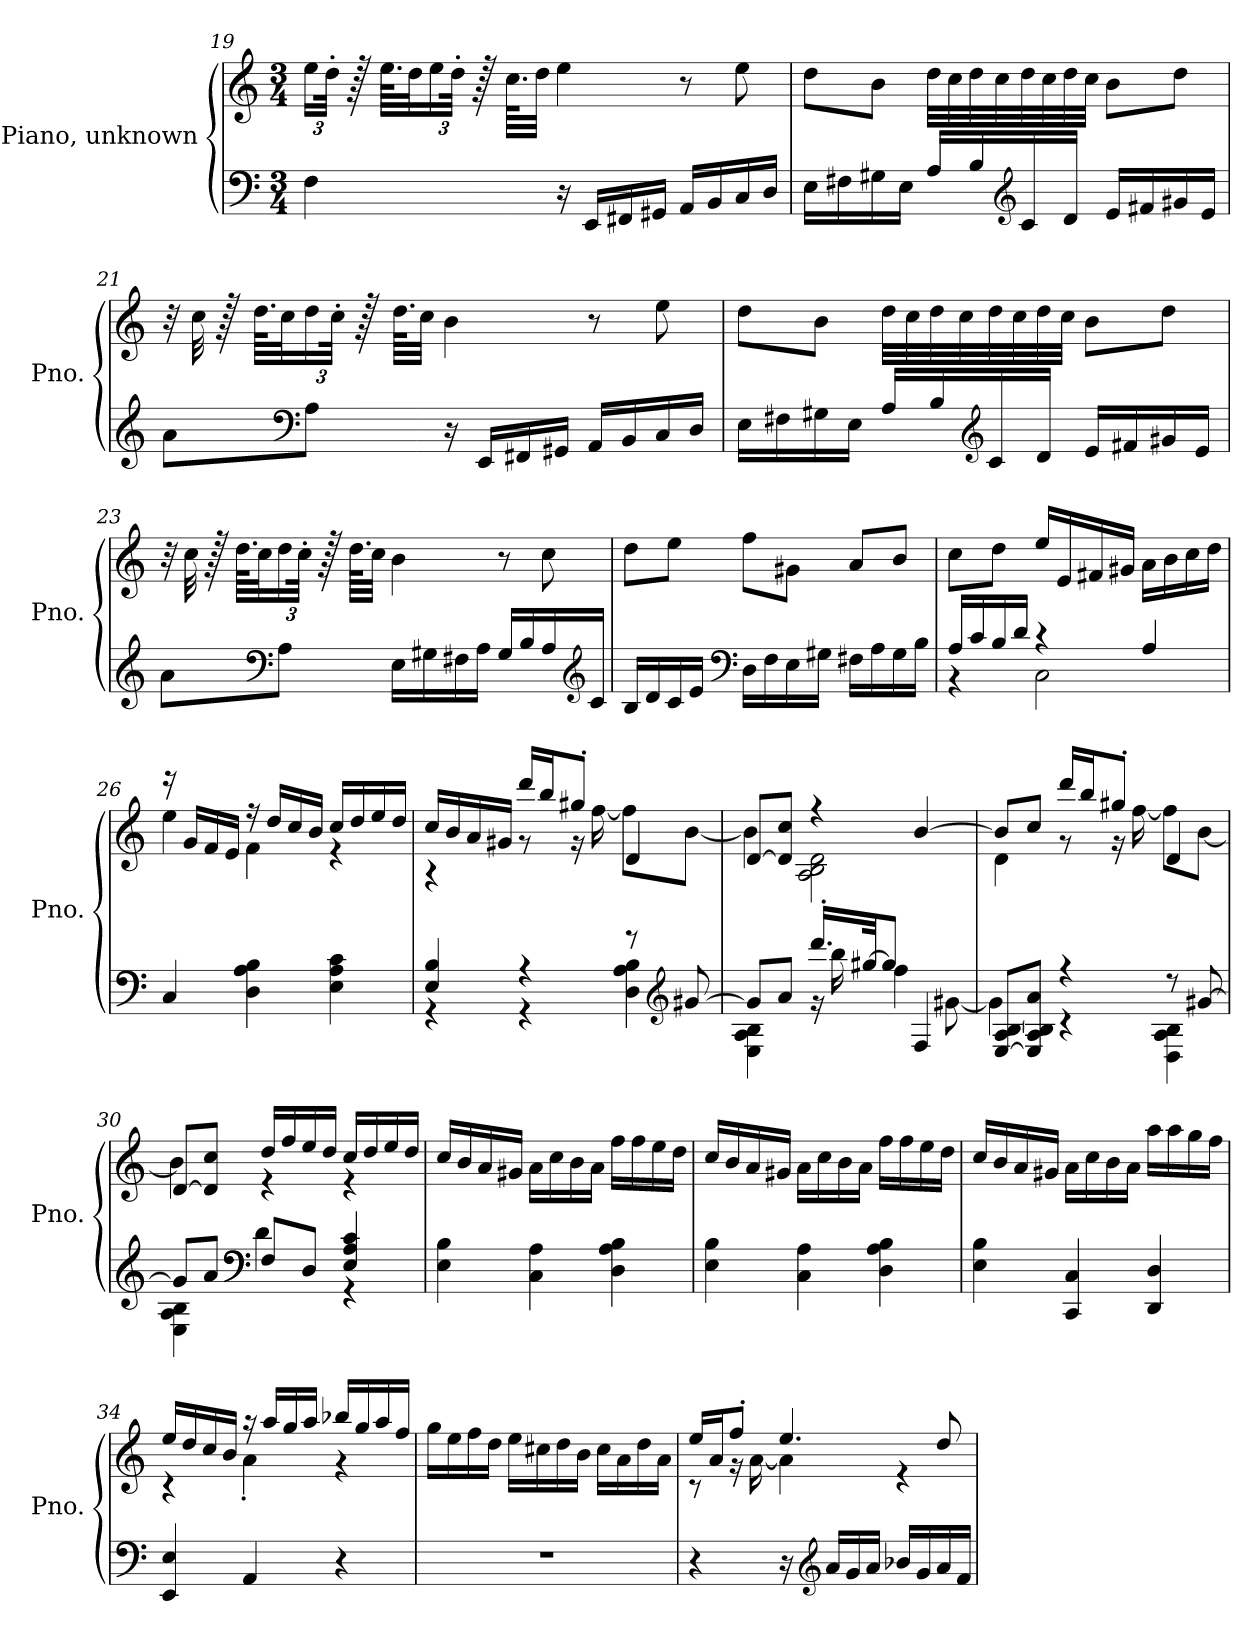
**kern	**kern
*part1	*part1
*staff2	*staff1
*I"Piano, unknown	*
*I'Pno.	*
!!LO:LB:g=z
*clefF4	*clefG2
*k[]	*k[]
*M3/4	*M3/4
*	*Xbrackettup
=19	=19
4F\	24ee\LL
.	48dd'\JJk
.	128r
.	64.ee\KLLL
.	32dd\J
.	24ee\
.	48dd'\JJk
.	128r
.	64.cc\KLLL
.	32dd\JJJ
16r	4ee\
16EE/LL	.
16FF#X/	.
16GG#X/JJ	.
16AA/LL	8r
16BB/	.
16C/	8ee\
16D/JJ	.
=20	=20
16E\LL	8dd\L
16F#X\	.
16G#X\	8b\J
16E\JJ	.
16A/LL	32dd\LLL
.	32cc\
16B/	32dd\
.	32cc\
*clefG2	*
16c/	32dd\
.	32cc\
16d/JJ	32dd\
.	32cc\JJJ
16e/LL	8b\L
16f#X/	.
16g#X/	8dd\J
16e/JJ	.
!!LO:LB:g=z
=21	=21
8a\L	32r
.	32cc\
.	128r
.	64.dd\KLLL
.	32cc\J
*clefF4	*
8A\J	24dd\
.	48cc'\JJk
.	128r
.	64.dd\KLLL
.	32cc\JJJ
16r	4b\
16EE/LL	.
16FF#X/	.
16GG#X/JJ	.
16AA/LL	8r
16BB/	.
16C/	8ee\
16D/JJ	.
=22	=22
16E\LL	8dd\L
16F#X\	.
16G#X\	8b\J
16E\JJ	.
16A/LL	32dd\LLL
.	32cc\
16B/	32dd\
.	32cc\
*clefG2	*
16c/	32dd\
.	32cc\
16d/JJ	32dd\
.	32cc\JJJ
16e/LL	8b\L
16f#X/	.
16g#X/	8dd\J
16e/JJ	.
!!LO:LB:g=z
=23	=23
8a\L	32r
.	32cc\
.	128r
.	64.dd\KLLL
.	32cc\J
*clefF4	*
8A\J	24dd\
.	48cc'\JJk
.	128r
.	64.dd\KLLL
.	32cc\JJJ
16E\LL	4b\
16G#X\	.
16F#X\	.
16A\JJ	.
16G#/LL	8r
16B/	.
16A/	8cc\
*clefG2	*
16c/JJ	.
=24	=24
16B/LL	8dd\L
16d/	.
16c/	8ee\J
16e/JJ	.
*clefF4	*
16D\LL	8ff\L
16F\	.
16E\	8g#X\J
16G#X\JJ	.
16F#X\LL	8a/L
16A\	.
16G#\	8b/J
16B\JJ	.
!!LO:LB:g=z
=25	=25
*^	*
16A/LL	4r	8cc\L
16c/	.	.
16B/	.	8dd\J
16d/JJ	.	.
4r	2C\	16ee/LL
.	.	16e/
.	.	16f#X/
.	.	16g#X/JJ
4A/	.	16a\LL
.	.	16b\
.	.	16cc\
.	.	16dd\JJ
*v	*v	*
=26	=26
*	*^
4C/	16r	4ee\
.	16g/LL	.
.	16f/	.
.	16e/JJ	.
4D\ 4A\ 4B\	16r	4f\
.	16dd/LL	.
.	16cc/	.
.	16b/JJ	.
4E\ 4A\ 4c\	16cc/LL	4r
.	16dd/	.
.	16ee/	.
.	16dd/JJ	.
=27	=27	=27
*^	*	*
4E/ 4B/	4r	16cc/LL	4r
.	.	16b/	.
.	.	16a/	.
.	.	16g#X/JJ	.
4r	4r	16ddd/LL	8r
.	.	16bb/J	.
.	.	8gg#X'/J	16r
.	.	.	[16ff\
8r	4D\ 4A\ 4B\	4d/	8ff\L]
*clefG2	*	*	*
[8g#X/	.	.	[8b\J
!!LO:LB:g=z	!!
=28	=28	=28	=28
8g#/L]	4E\ 4A\ 4B\	[8d/L	4b\]
8a/J	.	8d/] 8cc/J	.
16.ddd'/LL	16r	4r	2A\ 2B\ 2d\
.	16bb\	.	.
[32gg#X/JK	.	.	.
8gg#/J]	4ff\	.	.
4F/	.	[4b/	.
.	[8g#X\	.	.
=29	=29	=29	=29
[8E/ [8A/ [8B/L	4g#\]	8b/L]	4d\
8E/] 8A/] 8B/] 8a/J	.	8cc/J	.
4r	4r	16ddd/LL	8r
.	.	16bb/J	.
.	.	8gg#X'/J	16r
.	.	.	[16ff\
8r	4D\ 4A\ 4B\	4d/	8ff\L]
[8g#X/	.	.	[8b\J
=30	=30	=30	=30
8g#/L]	4E\ 4A\ 4B\	[8d/L	4b\]
8a/J	.	8d/] 8cc/J	.
*clefF4	*	*	*
8F/L	4d\	16dd/LL	4r
.	.	16ff/	.
8D/J	.	16ee/	.
.	.	16dd/JJ	.
4E/ 4A/ 4c/	4r	16cc/LL	4r
.	.	16dd/	.
.	.	16ee/	.
.	.	16dd/JJ	.
*v	*v	*	*
*	*v	*v
!!LO:PB:g=z
=31	=31
4E\ 4B\	16cc/LL
.	16b/
.	16a/
.	16g#X/JJ
4C\ 4A\	16a\LL
.	16cc\
.	16b\
.	16a\JJ
4D\ 4A\ 4B\	16ff\LL
.	16ff\
.	16ee\
.	16dd\JJ
=32	=32
4E\ 4B\	16cc/LL
.	16b/
.	16a/
.	16g#X/JJ
4C\ 4A\	16a\LL
.	16cc\
.	16b\
.	16a\JJ
4D\ 4A\ 4B\	16ff\LL
.	16ff\
.	16ee\
.	16dd\JJ
=33	=33
4E\ 4B\	16cc/LL
.	16b/
.	16a/
.	16g#X/JJ
4CC/ 4C/	16a\LL
.	16cc\
.	16b\
.	16a\JJ
4DD/ 4D/	16aa\LL
.	16aa\
.	16gg\
.	16ff\JJ
!!LO:LB:g=z
=34	=34
*	*^
4EE/ 4E/	16ee/LL	4r
.	16dd/	.
.	16cc/	.
.	16b/JJ	.
4AA/	16r	4a'\
.	16aa/LL	.
.	16gg/	.
.	16aa/JJ	.
4r	16bb-X/LL	4r
.	16gg/	.
.	16aa/	.
.	16ff/JJ	.
*	*v	*v
=35	=35
2.r	16gg\LL
.	16ee\
.	16ff\
.	16dd\JJ
.	16ee\LL
.	16cc#X\
.	16dd\
.	16b\JJ
.	16cc#\LL
.	16a\
.	16dd\
.	16a\JJ
=36	=36
*	*^
4r	16ee/LL	8r
.	16a/J	.
.	8ff'/J	16r
.	.	[16a\
16r	4.ee/	4a\]
*clefG2	*	*
16a/LL	.	.
16g/	.	.
16a/JJ	.	.
16b-X/LL	.	4r
16g/	.	.
16a/	8dd/	.
16f/JJ	.	.
*	*v	*v
=	=
*-	*-
